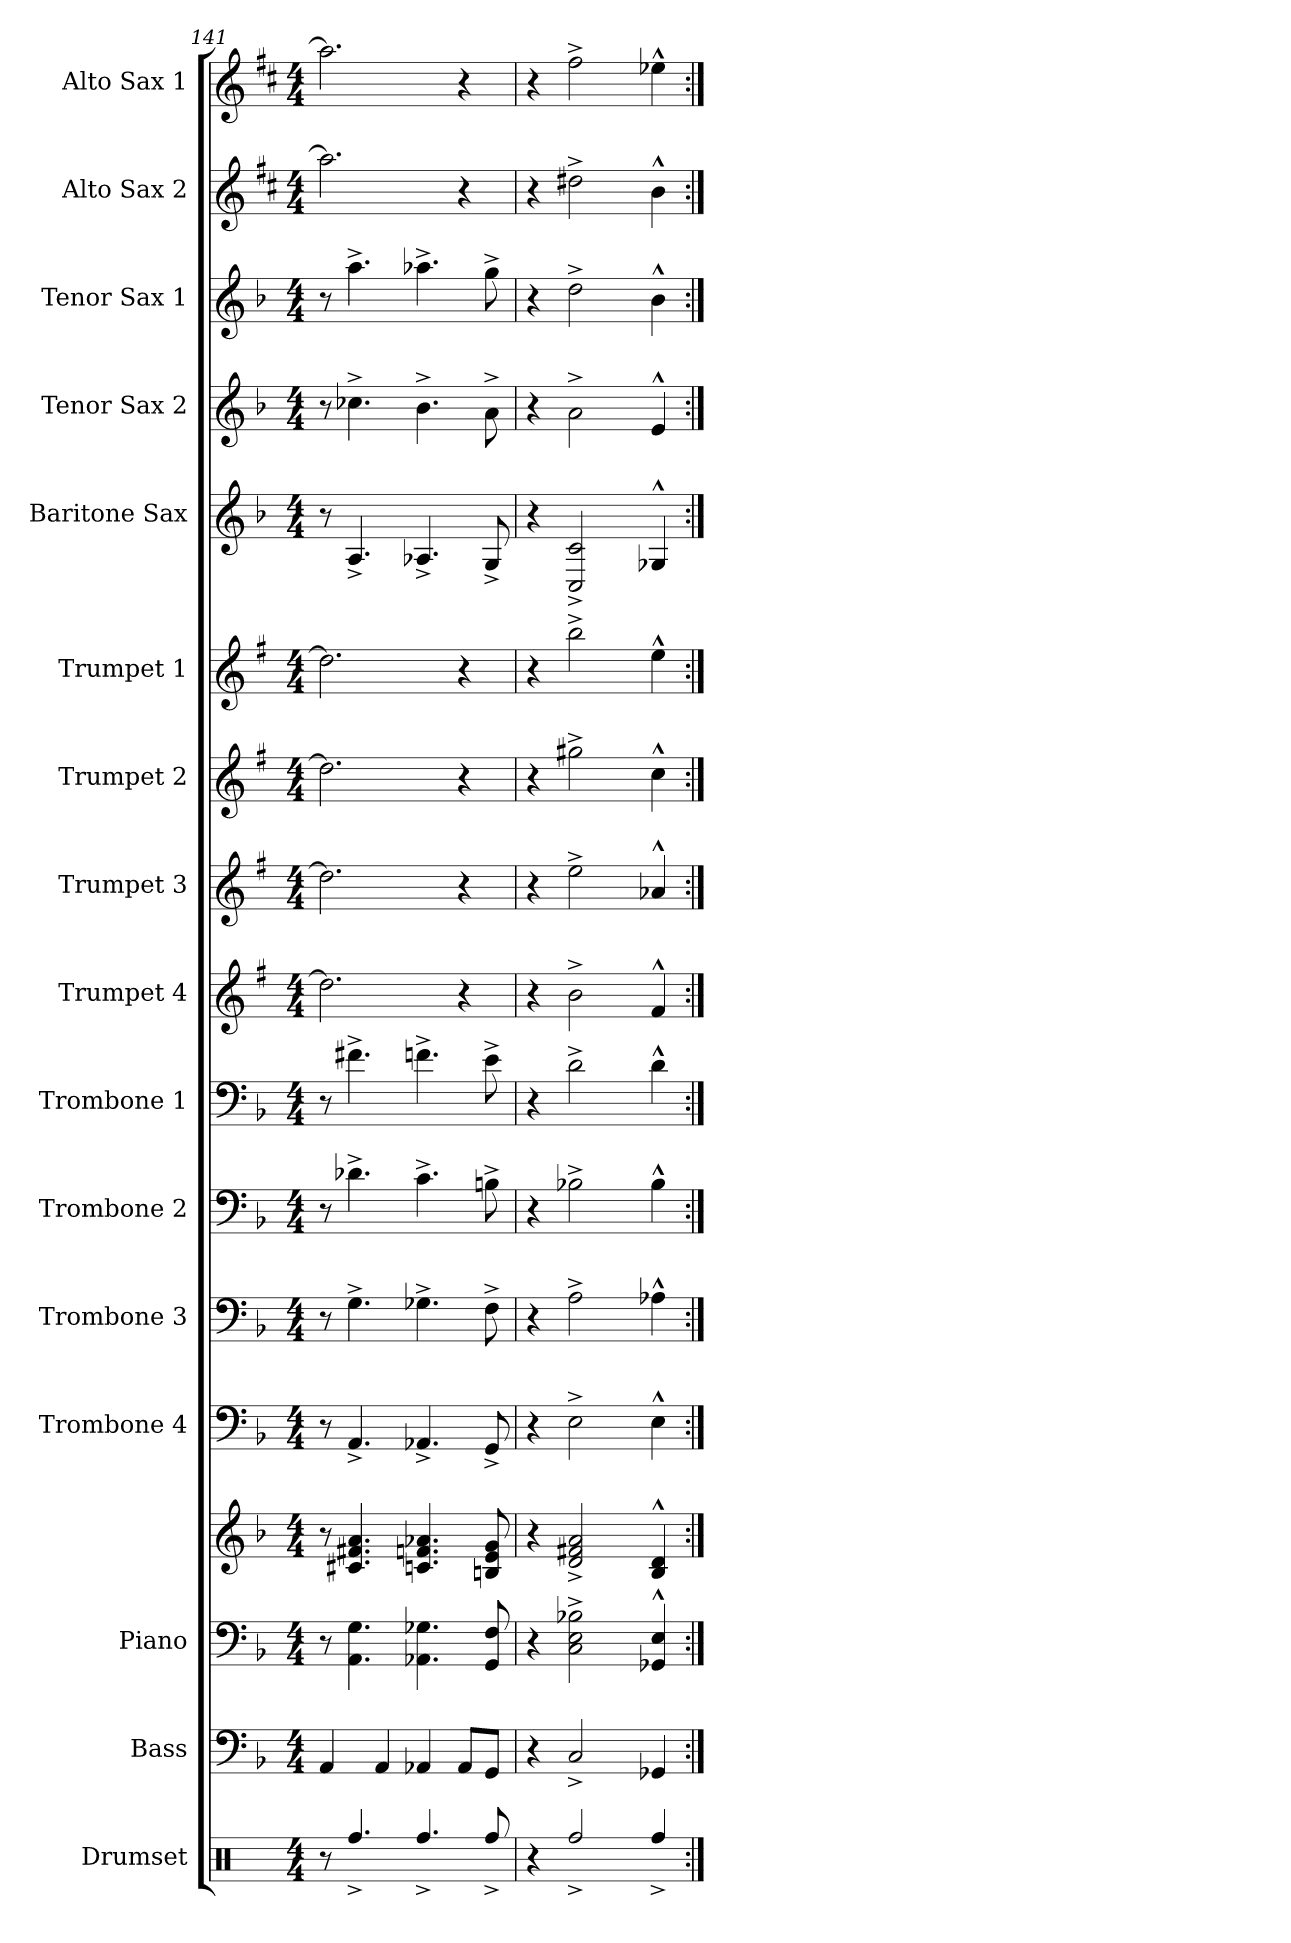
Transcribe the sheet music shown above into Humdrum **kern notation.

**kern	**kern	**kern	**kern	**kern	**kern	**kern	**kern	**kern	**kern	**kern	**kern	**kern	**kern	**kern	**kern	**kern
*part16	*part15	*part14	*part14	*part13	*part12	*part11	*part10	*part9	*part8	*part7	*part6	*part5	*part4	*part3	*part2	*part1
*staff17	*staff16	*staff15	*staff14	*staff13	*staff12	*staff11	*staff10	*staff9	*staff8	*staff7	*staff6	*staff5	*staff4	*staff3	*staff2	*staff1
*I"Drumset	*I"Bass	*I"Piano	*	*I"Trombone 4	*I"Trombone 3	*I"Trombone 2	*I"Trombone 1	*I"Trumpet 4	*I"Trumpet 3	*I"Trumpet 2	*I"Trumpet 1	*I"Baritone Sax	*I"Tenor Sax 2	*I"Tenor Sax 1	*I"Alto Sax 2	*I"Alto Sax 1
*I'Drs.	*I'Bass	*I'Piano	*	*I'Tbn. 4	*I'Tbn. 3	*I'Tbn. 2	*I'Tbn. 1	*I'Tpt. 4	*I'Tpt. 3	*I'Tpt. 2	*I'Tpt. 1	*I'Bari	*I'Tenor 2	*I'Tenor 1	*I'Alto 2	*I'Alto 1
*clefX	*clefF4	*clefF4	*clefG2	*clefF4	*clefF4	*clefF4	*clefF4	*clefG2	*clefG2	*clefG2	*clefG2	*clefG2	*clefG2	*clefG2	*clefG2	*clefG2
*	*ITrd7c12	*	*	*	*	*	*	*ITrd1c2	*ITrd1c2	*ITrd1c2	*ITrd1c2	*ITrd12c21	*ITrd8c14	*ITrd8c14	*ITrd5c9	*ITrd5c9
*k[]	*k[b-]	*k[b-]	*k[b-]	*k[b-]	*k[b-]	*k[b-]	*k[b-]	*k[b-]	*k[b-]	*k[b-]	*k[b-]	*k[b-]	*k[b-]	*k[b-]	*k[b-]	*k[b-]
*M4/4	*M4/4	*M4/4	*M4/4	*M4/4	*M4/4	*M4/4	*M4/4	*M4/4	*M4/4	*M4/4	*M4/4	*M4/4	*M4/4	*M4/4	*M4/4	*M4/4
=141	=141	=141	=141	=141	=141	=141	=141	=141	=141	=141	=141	=141	=141	=141	=141	=141
*^	*	*	*	*	*	*	*	*	*	*	*	*	*	*	*	*
8r	4R\	4AAA/	8r	8r	8r	8r	8r	8r	2.cc\]	2.cc\]	2.cc\]	2.cc\]	8r	8r	8r	2.cc\]	2.cc\]
4.Rff^/	.	.	4.AA\ 4.G\	4.c#X/ 4.f#X/ 4.a/	4.AA^/	4.G^\	4.d-X^\	4.f#X^\	.	.	.	.	4.AA^/	4.c-X^\	4.a^\	.	.
.	4R\	4AAA/	.	.	.	.	.	.	.	.	.	.	.	.	.	.	.
4.Rff^/	4R\	4AAA-X/	4.AA-X\ 4.G-X\	4.cn/ 4.fn/ 4.a-X/	4.AA-X^/	4.G-X^\	4.c^\	4.fn^\	.	.	.	.	4.AA-X^/	4.B-^\	4.a-X^\	.	.
.	4R\	8AAA-/L	.	.	.	.	.	.	4r	4r	4r	4r	.	.	.	4r	4r
8Rff^/	.	8GGG/J	8GG/ 8F/	8Bn/ 8e/ 8g/	8GG^/	8F^\	8Bn^\	8e^\	.	.	.	.	8GG^/	8A^\	8g^\	.	.
=142	=142	=142	=142	=142	=142	=142	=142	=142	=142	=142	=142	=142	=142	=142	=142	=142	=142
4r	4R\	4r	4r	4r	4r	4r	4r	4r	4r	4r	4r	4r	4r	4r	4r	4r	4r
2Rff^/	4R\	2CC^/	2C\^ 2E\^ 2B-X\^	2d/^ 2f#X/^ 2a/^	2E^\	2A^\	2B-X^\	2d^\	2a^\	2dd^\	2ff#X^\	2aa^\	2CC/^ 2C/^	2A^\	2d^\	2f#X^\	2a^\
.	4R\	.	.	.	.	.	.	.	.	.	.	.	.	.	.	.	.
4Rff^/	4R\	4GGG-X/	4GG-X/^^ 4E/^^	4B-/^^ 4d/^^	4E^^\	4A-X^^\	4B-^^\	4d^^\	4e^^/	4g-X^^/	4b-^^\	4dd^^\	4GG-X^^/	4E^^/	4B-^^\	4d^^\	4g-X^^\
*v	*v	*	*	*	*	*	*	*	*	*	*	*	*	*	*	*	*
=:|!	=:|!	=:|!	=:|!	=:|!	=:|!	=:|!	=:|!	=:|!	=:|!	=:|!	=:|!	=:|!	=:|!	=:|!	=:|!	=:|!
*-	*-	*-	*-	*-	*-	*-	*-	*-	*-	*-	*-	*-	*-	*-	*-	*-
